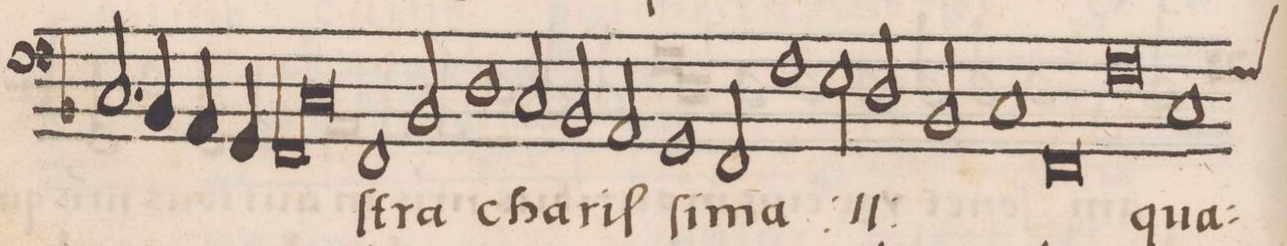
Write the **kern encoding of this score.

**kern	**text
*I"BASSVS	*
*clefF4	*
*k[b-]	*
*met(C)	*
*M2/1	*
2.C/	.
=6-	=6-
4BB-/	.
4AA/	.
4GG/	.
*lig	*
1FF	.
=7-	=7-
1C	.
*Xlig	*
1FF	-ſtra
=8-	=8-
2BB-/	.
1D	cha-
2C/	.
=9-	=9-
2BB-/	.
2AA/	-riſ-
1GG	-ſi-
=10-	=10-
2FF/	-ma
*	*ij
1F	cha-
2E\	.
=11-	=11-
2D/	-riſ-
2BB-/	.
1C	-ſi-
=12-	=12-
0FF	-ma
*	*Xij
=13-	=13-
0F	.
=14-	=14-
*custos:F	*
1C	qua-
*-	*-
